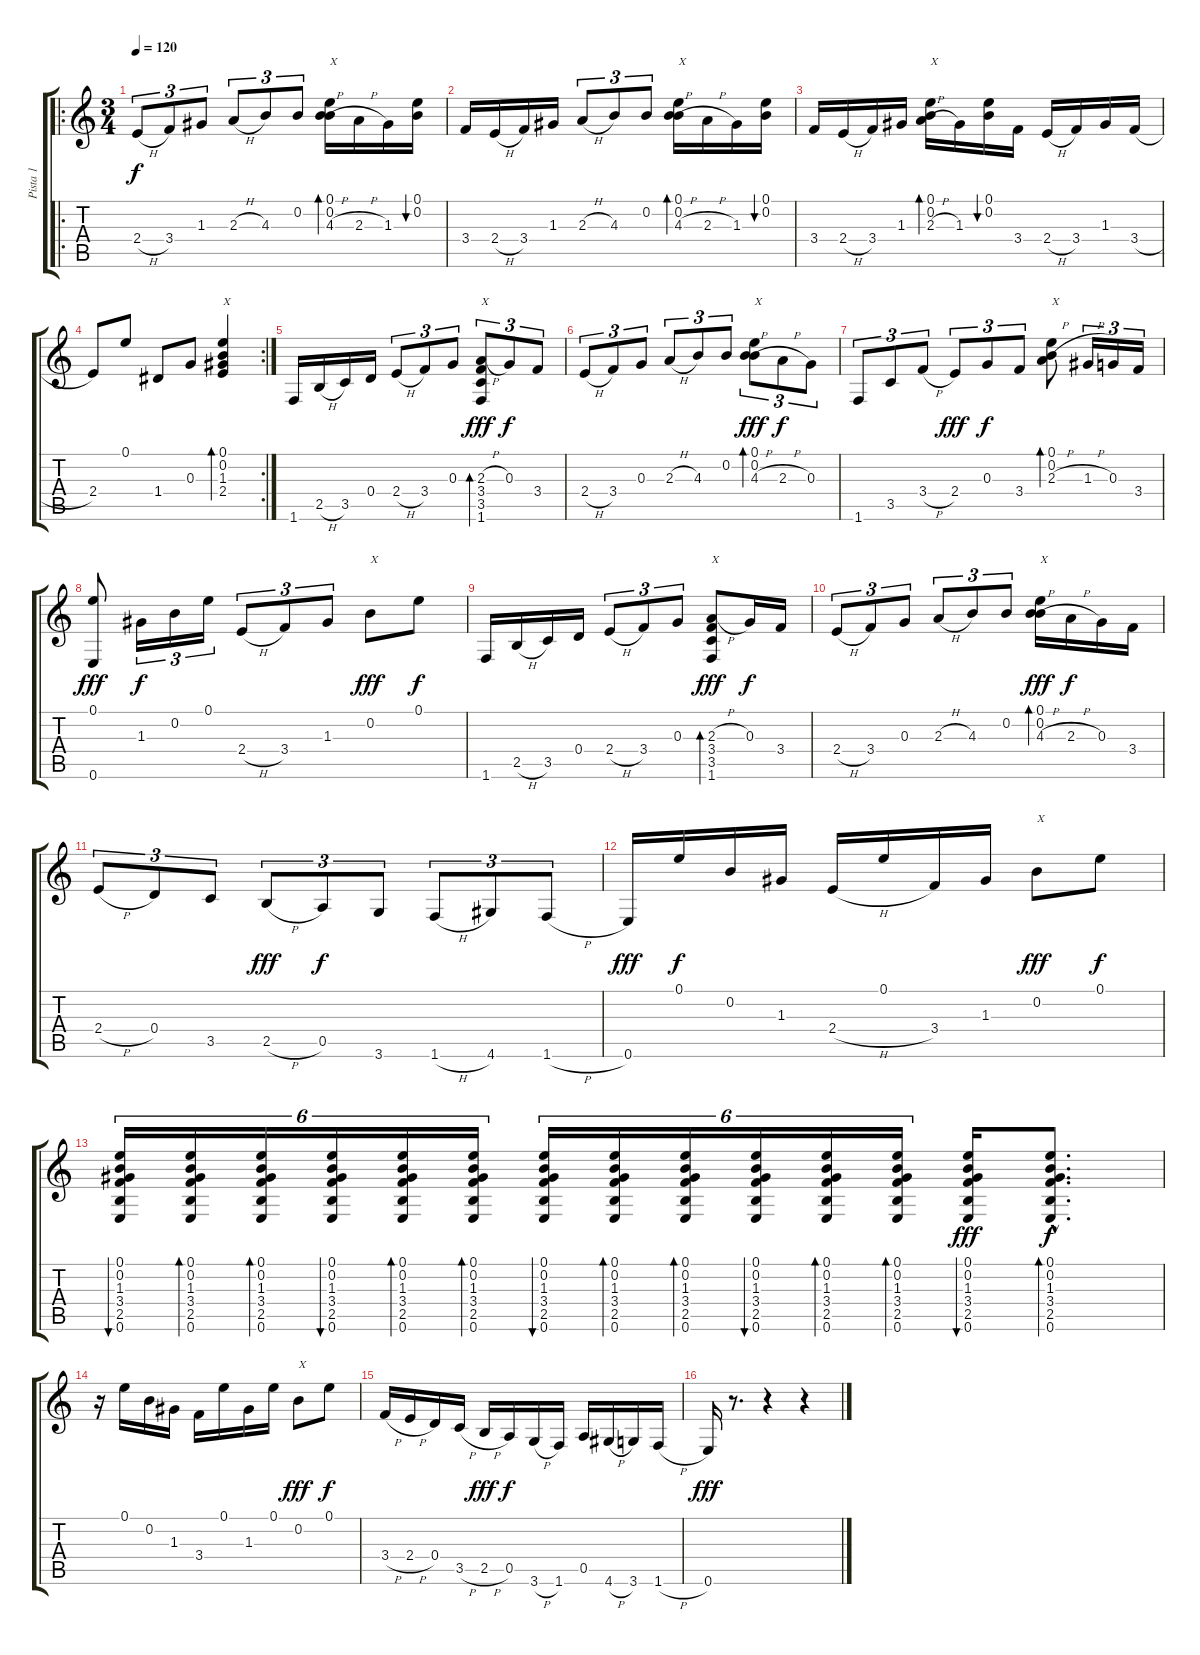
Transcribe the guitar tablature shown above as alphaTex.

\track ("Pista 1" "Pista 1") {instrument acousticguitarnylon}
\staff {score tabs}
\tuning (E4 B3 G3 D3 A2 E2) {hide}
\ro
\ts (3 4)
\tempo 120
\clef g2
\ks c
2.4{h}.8{tu (3 2) dy f} 3.4.8{tu (3 2)} 1.3.8{tu (3 2)} 2.3{h}.8{tu (3 2)} 4.3.8{tu (3 2)} 0.2.8{tu (3 2)} (0.1 0.2 4.3{h}).16{bd 30 txt "X"} 2.3{h}.16 1.3.16 (0.1 0.2).16{bu 30} |
3.4.16 2.4{h}.16 3.4.16 1.3.16 2.3{h}.8{tu (3 2)} 4.3.8{tu (3 2)} 0.2.8{tu (3 2)} (0.1 0.2 4.3{h}).16{bd 480 txt "X"} 2.3{h}.16 1.3.16 (0.1 0.2).16{bu 480} |
3.4.16 2.4{h}.16 3.4.16 1.3.16 (0.1 0.2 2.3{h}).16{bd 30 txt "X"} 1.3.16 (0.1 0.2).16{bu 30} 3.4.16 2.4{h}.16 3.4.16 1.3.16 3.4{h}.16 |
\rc 2
2.4.8 0.1.8 1.4.8 0.3.8 (0.1 0.2 1.3 2.4).4{bd 480 txt "X"} |
1.6.16 2.5{h}.16 3.5.16 0.4.16 2.4{h}.8{tu (3 2)} 3.4.8{tu (3 2)} 0.3.8{tu (3 2)} (2.3{h} 3.4 3.5 1.6).8{tu (3 2) bd 30 txt "X" dy fff} 0.3.8{tu (3 2) dy f} 3.4.8{tu (3 2)} |
2.4{h}.8{tu (3 2)} 3.4.8{tu (3 2)} 0.3.8{tu (3 2)} 2.3{h}.8{tu (3 2)} 4.3.8{tu (3 2)} 0.2.8{tu (3 2)} (0.1 0.2 4.3{h}).8{tu (3 2) bd 30 txt "X" dy fff} 2.3{h}.8{tu (3 2) dy f} 0.3.8{tu (3 2)} |
1.6.8{tu (3 2)} 3.5.8{tu (3 2)} 3.4{h}.8{tu (3 2)} 2.4.8{tu (3 2) dy fff} 0.3.8{tu (3 2) dy f} 3.4.8{tu (3 2)} (0.1 0.2 2.3{h}).8{bd 30 txt "X"} 1.3{h}.16{tu (3 2)} 0.3.16{tu (3 2)} 3.4.16{tu (3 2)} |
(0.1 0.6).8{dy fff} 1.3.16{tu (3 2) dy f} 0.2.16{tu (3 2)} 0.1.16{tu (3 2)} 2.4{h}.8{tu (3 2)} 3.4.8{tu (3 2)} 1.3.8{tu (3 2)} 0.2.8{txt "X" dy fff} 0.1.8{dy f} |
1.6.16 2.5{h}.16 3.5.16 0.4.16 2.4{h}.8{tu (3 2)} 3.4.8{tu (3 2)} 0.3.8{tu (3 2)} (2.3{h} 3.4 3.5 1.6).8{bd 30 txt "X" dy fff} 0.3.16{dy f} 3.4.16 |
2.4{h}.8{tu (3 2)} 3.4.8{tu (3 2)} 0.3.8{tu (3 2)} 2.3{h}.8{tu (3 2)} 4.3.8{tu (3 2)} 0.2.8{tu (3 2)} (0.1 0.2 4.3{h}).16{bd 30 txt "X" dy fff} 2.3{h}.16{dy f} 0.3.16 3.4.16 |
2.4{h}.8{tu (3 2)} 0.4.8{tu (3 2)} 3.5.8{tu (3 2)} 2.5{h}.8{tu (3 2) dy fff} 0.5.8{tu (3 2) dy f} 3.6.8{tu (3 2)} 1.6{h}.8{tu (3 2)} 4.6.8{tu (3 2)} 1.6{h}.8{tu (3 2)} |
0.6.16{dy fff} 0.1.16{dy f} 0.2.16 1.3.16 2.4{h}.16 0.1.16 3.4.16 1.3.16 0.2.8{txt "X" dy fff} 0.1.8{dy f} |
(0.1 0.2 1.3 3.4 2.5 0.6).16{tu (6 4) bu 30} (0.1 0.2 1.3 3.4 2.5 0.6).16{tu (6 4) bd 30} (0.1 0.2 1.3 3.4 2.5 0.6).16{tu (6 4) bd 30} (0.1 0.2 1.3 3.4 2.5 0.6).16{tu (6 4) bu 30} (0.1 0.2 1.3 3.4 2.5 0.6).16{tu (6 4) bd 30} (0.1 0.2 1.3 3.4 2.5 0.6).16{tu (6 4) bd 30} (0.1 0.2 1.3 3.4 2.5 0.6).16{tu (6 4) bu 30} (0.1 0.2 1.3 3.4 2.5 0.6).16{tu (6 4) bd 30} (0.1 0.2 1.3 3.4 2.5 0.6).16{tu (6 4) bd 30} (0.1 0.2 1.3 3.4 2.5 0.6).16{tu (6 4) bu 30} (0.1 0.2 1.3 3.4 2.5 0.6).16{tu (6 4) bd 30} (0.1 0.2 1.3 3.4 2.5 0.6).16{tu (6 4) bd 30} (0.1 0.2 1.3 3.4 2.5 0.6).16{bu 30 dy fff} (0.1{hac} 0.2{hac} 1.3{hac} 3.4{hac} 2.5{hac} 0.6{hac}).8{d bd 30 dy f} |
r.16 0.1.16 0.2.16 1.3.16 3.4.16 0.1.16 1.3.16 0.1.16 0.2.8{txt "X" dy fff} 0.1.8{dy f} |
3.4{h}.16 2.4{h}.16 0.4.16 3.5{h}.16 2.5{h}.16{dy fff} 0.5.16{dy f} 3.6{h}.16 1.6.16 0.5.16 4.6{h}.16 3.6.16 1.6{h}.16 |
0.6.16{dy fff} r.8{d} r.4 r.4
